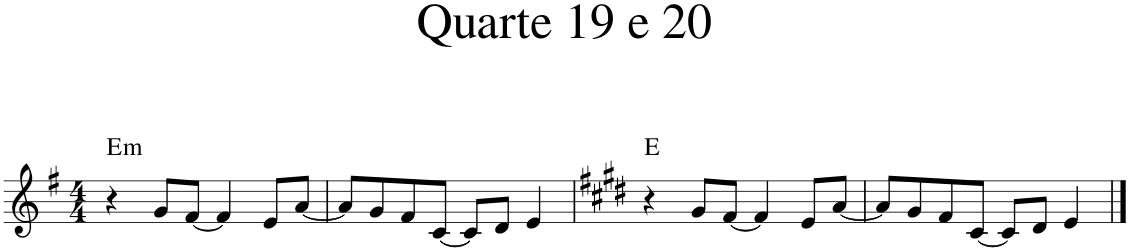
**kern	**harte
*part1	*part1
*staff1	*
*I"Piano	*
*I'Pno.	*
*clefG2	*
*k[f#]	*
*M4/4	*
=1	=1
!	!LO:H:kt=m
4r	E:min
8g/L	.
[8f#/J	.
4f#/]	.
8e/L	.
[8a/J	.
=2	=2
8a/L]	.
8g/	.
8f#/	.
[8c/J	.
8c/L]	.
8d/J	.
4e/	.
=3	=3
*k[f#c#g#d#]	*
4r	E:maj
8g#/L	.
[8f#/J	.
4f#/]	.
8e/L	.
[8a/J	.
=4	=4
8a/L]	.
8g#/	.
8f#/	.
[8c#/J	.
8c#/L]	.
8d#/J	.
4e/	.
==	==
*-	*-
